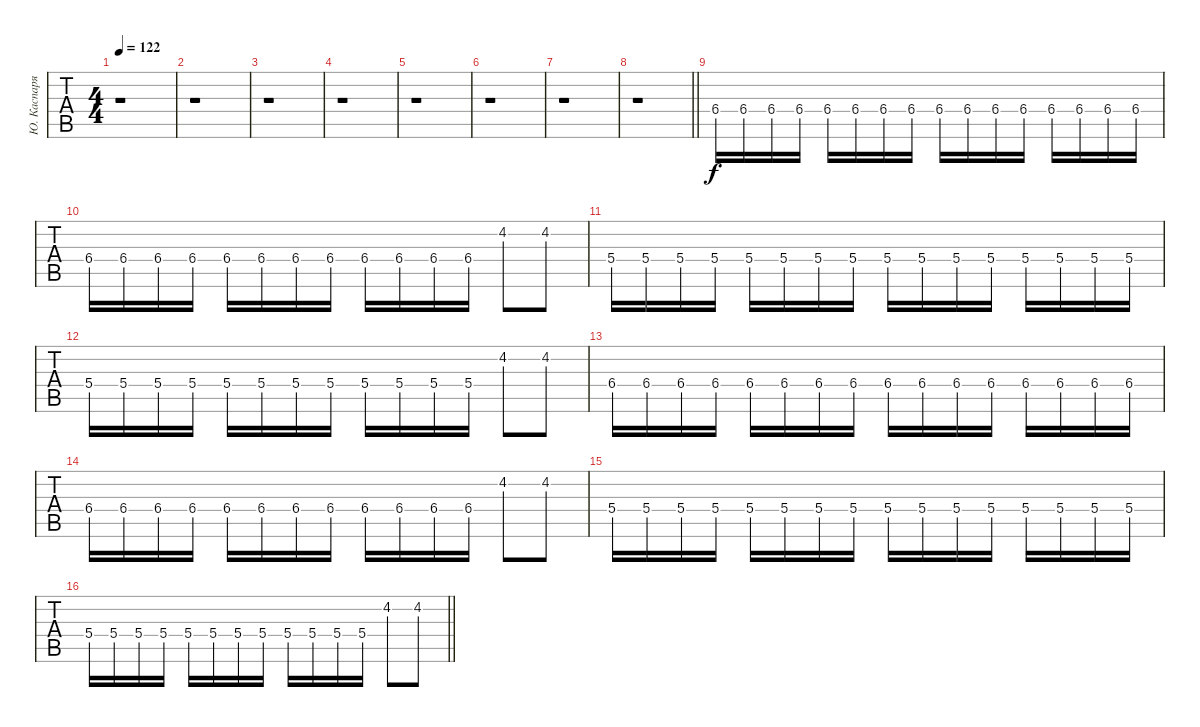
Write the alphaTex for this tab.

\track ("Ю. Каспарян (Доп. гитара)" "Ю. Каспаря") {instrument electricguitarclean}
\staff {tabs}
\tuning (E4 B3 G3 D3 A2 E2) {hide}
\ts (4 4)
\tempo 122
\clef g2
\ks c
r.1{dy mf} |
r.1 |
r.1 |
r.1 |
r.1 |
r.1 |
r.1 |
\barLineRight lightlight
r.1 |
6.4.16{dy f volume 13} 6.4.16 6.4.16 6.4.16 6.4.16 6.4.16 6.4.16 6.4.16 6.4.16 6.4.16 6.4.16 6.4.16 6.4.16 6.4.16 6.4.16 6.4.16 |
6.4.16 6.4.16 6.4.16 6.4.16 6.4.16 6.4.16 6.4.16 6.4.16 6.4.16 6.4.16 6.4.16 6.4.16 4.2.8 4.2.8 |
5.4.16 5.4.16 5.4.16 5.4.16 5.4.16 5.4.16 5.4.16 5.4.16 5.4.16 5.4.16 5.4.16 5.4.16 5.4.16 5.4.16 5.4.16 5.4.16 |
5.4.16 5.4.16 5.4.16 5.4.16 5.4.16 5.4.16 5.4.16 5.4.16 5.4.16 5.4.16 5.4.16 5.4.16 4.2.8 4.2.8 |
6.4.16 6.4.16 6.4.16 6.4.16 6.4.16 6.4.16 6.4.16 6.4.16 6.4.16 6.4.16 6.4.16 6.4.16 6.4.16 6.4.16 6.4.16 6.4.16 |
6.4.16 6.4.16 6.4.16 6.4.16 6.4.16 6.4.16 6.4.16 6.4.16 6.4.16 6.4.16 6.4.16 6.4.16 4.2.8 4.2.8 |
5.4.16 5.4.16 5.4.16 5.4.16 5.4.16 5.4.16 5.4.16 5.4.16 5.4.16 5.4.16 5.4.16 5.4.16 5.4.16 5.4.16 5.4.16 5.4.16 |
\barLineRight lightlight
5.4.16 5.4.16 5.4.16 5.4.16 5.4.16 5.4.16 5.4.16 5.4.16 5.4.16 5.4.16 5.4.16 5.4.16 4.2.8 4.2.8
